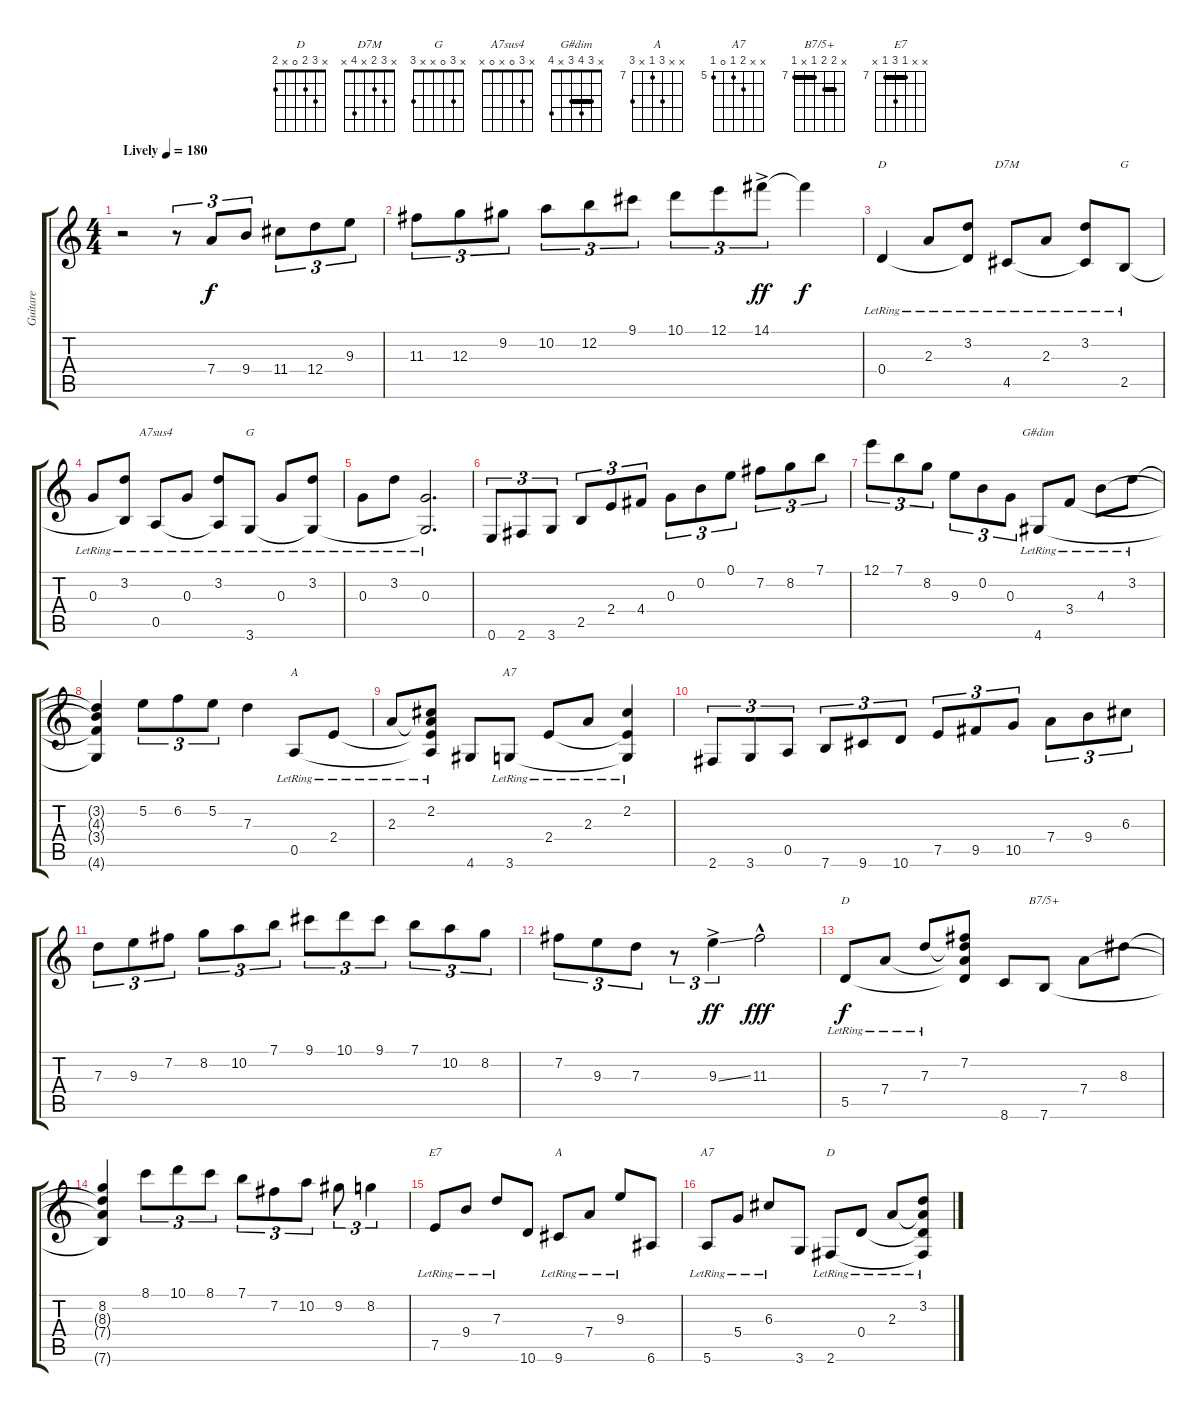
\track ("Guitare" "Guitare") {instrument acousticguitarsteel}
\staff {score tabs}
\tuning (E4 B3 G3 D3 A2 E2) {hide}
\chord ("D" x 3 2 0 x x)
\chord ("D7M" x 3 2 x 4 x)
\chord ("G" x 3 0 x 2 x)
\chord ("A7sus4" x 3 0 x 0 x)
\chord ("G" x 3 0 x x 3)
\chord ("G#dim" x 3 4 3 x 4) {barre 3}
\chord ("A" x 2 2 2 0 x) {barre 2}
\chord ("A7" x 2 2 2 x 3) {barre 2}
\chord ("D" x 7 7 7 5 x) {firstfret 5 barre 7}
\chord ("B7/5+" x 8 8 7 x 7) {firstfret 7 barre (7 8)}
\chord ("E7" x x 7 9 7 x) {firstfret 7 barre 7}
\chord ("A" x x 9 7 x 9) {firstfret 7}
\chord ("A7" x x 6 5 0 5) {firstfret 5}
\chord ("D" x 3 2 0 x 2)
\ts (4 4)
\tempo (180 "Lively")
\clef g2
\ks c
r.2{dy f instrument acousticguitarsteel} r.8{tu (3 2)} 7.4.8{tu (3 2)} 9.4.8{tu (3 2)} 11.4.8{tu (3 2)} 12.4.8{tu (3 2)} 9.3.8{tu (3 2)} |
11.3.8{tu (3 2)} 12.3.8{tu (3 2)} 9.2.8{tu (3 2)} 10.2.8{tu (3 2)} 12.2.8{tu (3 2)} 9.1.8{tu (3 2)} 10.1.8{tu (3 2)} 12.1.8{tu (3 2)} 14.1{ac}.8{tu (3 2) dy ff} 14.1{t}.4{dy f} |
0.4{lr}.4{ch "D"} 2.3{lr}.8 (3.2{lr} 0.4{t}).8 4.5{lr}.8{ch "D7M"} 2.3{lr}.8 (3.2{lr} 4.5{t}).8 2.5{lr}.8{ch "G"} |
0.3{lr}.8 (3.2{lr} 2.5{t}).8 0.5{lr}.8{ch "A7sus4"} 0.3{lr}.8 (3.2{lr} 0.5{t}).8 3.6{lr}.8{ch "G"} 0.3{lr}.8 (3.2{lr} 3.6{t}).8 |
0.3{lr}.8 3.2{lr}.8 (0.3{lr} 3.6{t}).2{d} |
0.6.8{tu (3 2)} 2.6.8{tu (3 2)} 3.6.8{tu (3 2)} 2.5.8{tu (3 2)} 2.4.8{tu (3 2)} 4.4.8{tu (3 2)} 0.3.8{tu (3 2)} 0.2.8{tu (3 2)} 0.1.8{tu (3 2)} 7.2.8{tu (3 2)} 8.2.8{tu (3 2)} 7.1.8{tu (3 2)} |
12.1.8{tu (3 2)} 7.1.8{tu (3 2)} 8.2.8{tu (3 2)} 9.3.8{tu (3 2)} 0.2.8{tu (3 2)} 0.3.8{tu (3 2)} 4.6{lr}.8{ch "G#dim"} 3.4{lr}.8 4.3{lr}.8 3.2{lr}.8 |
(3.2{t} 4.3{t} 3.4{t} 4.6{t}).4 5.2.8{tu (3 2)} 6.2.8{tu (3 2)} 5.2.8{tu (3 2)} 7.3.4 0.5{lr}.8{ch "A"} 2.4{lr}.8 |
2.3{lr}.8 (2.2{lr} 2.3{t} 2.4{t} 0.5{t}).8 4.6.8 3.6{lr}.8{ch "A7"} 2.4{lr}.8 2.3{lr}.8 (2.2{lr} 2.4{t} 3.6{t}).4 |
2.6.8{tu (3 2)} 3.6.8{tu (3 2)} 0.5.8{tu (3 2)} 7.6.8{tu (3 2)} 9.6.8{tu (3 2)} 10.6.8{tu (3 2)} 7.5.8{tu (3 2)} 9.5.8{tu (3 2)} 10.5.8{tu (3 2)} 7.4.8{tu (3 2)} 9.4.8{tu (3 2)} 6.3.8{tu (3 2)} |
7.3.8{tu (3 2)} 9.3.8{tu (3 2)} 7.2.8{tu (3 2)} 8.2.8{tu (3 2)} 10.2.8{tu (3 2)} 7.1.8{tu (3 2)} 9.1.8{tu (3 2)} 10.1.8{tu (3 2)} 9.1.8{tu (3 2)} 7.1.8{tu (3 2)} 10.2.8{tu (3 2)} 8.2.8{tu (3 2)} |
7.2.8{tu (3 2)} 9.3.8{tu (3 2)} 7.3.8{tu (3 2)} r.8{tu (3 2)} 9.3{ss ac}.4{tu (3 2) dy ff} 11.3{hac}.2{dy fff} |
5.5{lr}.8{ch "D" dy f} 7.4{lr}.8 7.3{lr}.8 (7.2 7.3{t} 7.4{t} 5.5{t}).8 8.6.8 7.6.8{ch "B7/5+"} 7.4.8 8.3.8 |
(8.2 8.3{t} 7.4{t} 7.6{t}).4 8.1.8{tu (3 2)} 10.1.8{tu (3 2)} 8.1.8{tu (3 2)} 7.1.8{tu (3 2)} 7.2.8{tu (3 2)} 10.2.8{tu (3 2)} 9.2.8{tu (3 2)} 8.2.4{tu (3 2)} |
7.5{lr}.8{ch "E7"} 9.4{lr}.8 7.3{lr}.8 10.6.8 9.6{lr}.8{ch "A"} 7.4{lr}.8 9.3{lr}.8 6.6.8 |
5.6{lr}.8{ch "A7"} 5.4{lr}.8 6.3{lr}.8 3.6.8 2.6{lr}.8{ch "D"} 0.4{lr}.8 2.3{lr}.8 (3.2{lr} 2.3{t} 0.4{t} 2.6{t}).8
